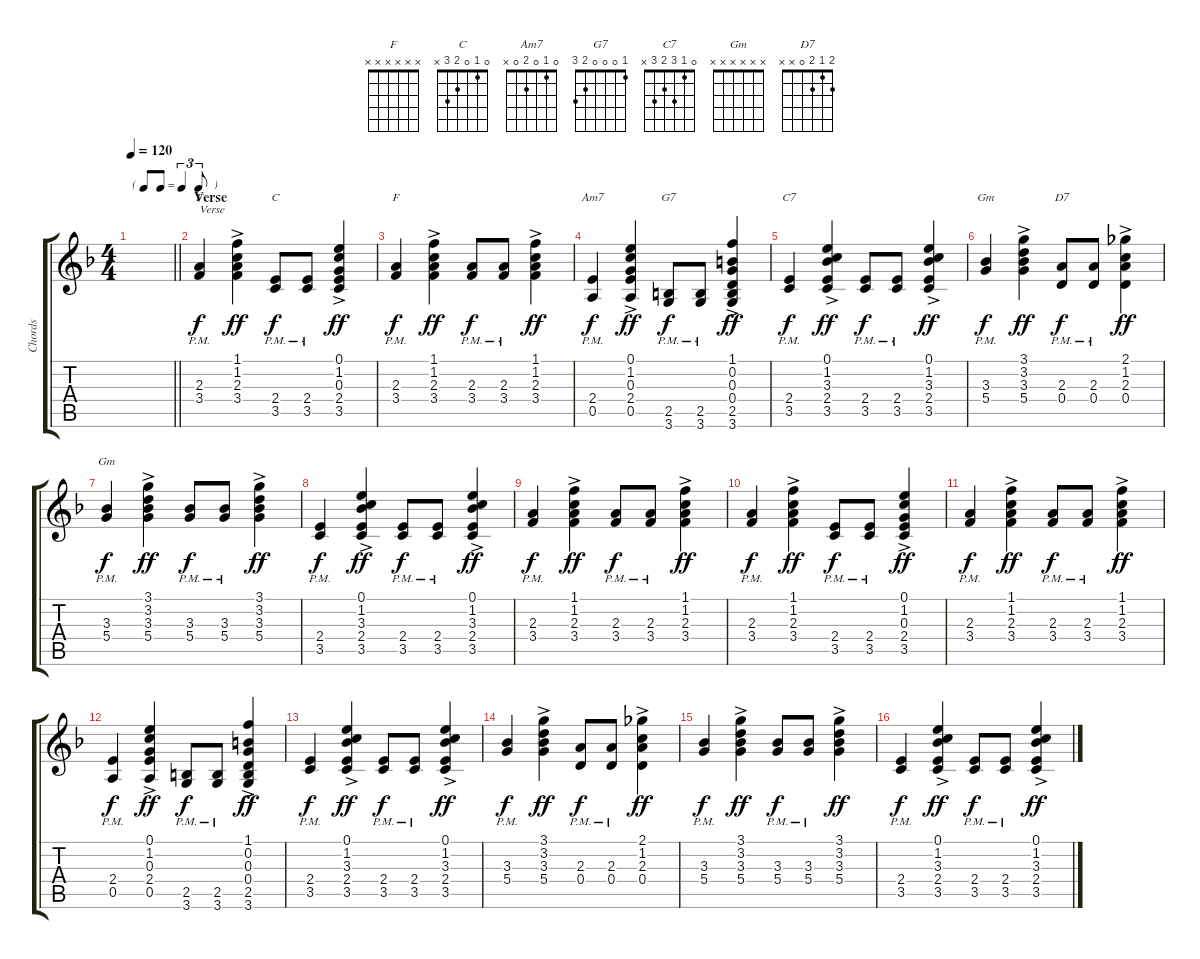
\track ("Chords" "Chords") {instrument acousticguitarnylon}
\staff {score tabs}
\tuning (E4 B3 G3 D3 A2 E2) {hide}
\chord ("F" 1 1 2 3 x x) {barre 1}
\chord ("C" 0 1 0 2 3 x)
\chord ("F" x x x x x x)
\chord ("Am7" 0 1 0 2 0 x)
\chord ("G7" 1 0 0 0 2 3)
\chord ("C7" 0 1 3 2 3 x)
\chord ("Gm" 3 3 3 5 x x) {barre 3}
\chord ("D7" 2 1 2 0 x x)
\chord ("Gm" x x x x x x)
\ts (4 4)
\tf triplet8th
\tempo 120
\clef g2
\barLineRight lightlight
\ks f
|
\section ("" "Verse")
(2.3{pm} 3.4{pm}).4{ch "F" txt "Verse"} (1.1 1.2 2.3 3.4{ac}).4{dy ff} (2.4{pm} 3.5{pm}).8{ch "C" dy f} (2.4{pm} 3.5{pm}).8 (0.1 1.2 0.3 2.4{ac} 3.5).4{dy ff} |
(2.3{pm} 3.4{pm}).4{ch "F" dy f} (1.1 1.2 2.3 3.4{ac}).4{dy ff} (2.3{pm} 3.4{pm}).8{dy f} (2.3{pm} 3.4{pm}).8 (1.1 1.2 2.3 3.4{ac}).4{dy ff} |
(2.4{pm} 0.5{pm}).4{ch "Am7" dy f} (0.1 1.2 0.3 2.4{ac} 0.5).4{dy ff} (2.5{pm} 3.6{pm}).8{ch "G7" dy f} (2.5{pm} 3.6{pm}).8 (1.1 0.2 0.3 0.4{ac} 2.5 3.6).4{dy ff} |
(2.4{pm} 3.5{pm}).4{ch "C7" dy f} (0.1 1.2 3.3 2.4{ac} 3.5).4{dy ff} (2.4{pm} 3.5{pm}).8{dy f} (2.4{pm} 3.5{pm}).8 (0.1 1.2 3.3 2.4{ac} 3.5).4{dy ff} |
(3.3{pm} 5.4{pm}).4{ch "Gm" dy f} (3.1 3.2 3.3 5.4{ac}).4{dy ff} (2.3{pm} 0.4{pm}).8{ch "D7" dy f} (2.3{pm} 0.4{pm}).8 (2.1 1.2 2.3 0.4{ac}).4{dy ff} |
(3.3{pm} 5.4{pm}).4{ch "Gm" dy f} (3.1 3.2 3.3 5.4{ac}).4{dy ff} (3.3{pm} 5.4{pm}).8{dy f} (3.3{pm} 5.4{pm}).8 (3.1 3.2 3.3 5.4{ac}).4{dy ff} |
(2.4{pm} 3.5{pm}).4{dy f} (0.1 1.2 3.3 2.4{ac} 3.5).4{dy ff} (2.4{pm} 3.5{pm}).8{dy f} (2.4{pm} 3.5{pm}).8 (0.1 1.2 3.3 2.4{ac} 3.5).4{dy ff} |
(2.3{pm} 3.4{pm}).4{dy f} (1.1 1.2 2.3 3.4{ac}).4{dy ff} (2.3{pm} 3.4{pm}).8{dy f} (2.3{pm} 3.4{pm}).8 (1.1 1.2 2.3 3.4{ac}).4{dy ff} |
(2.3{pm} 3.4{pm}).4{dy f} (1.1 1.2 2.3 3.4{ac}).4{dy ff} (2.4{pm} 3.5{pm}).8{dy f} (2.4{pm} 3.5{pm}).8 (0.1 1.2 0.3 2.4{ac} 3.5).4{dy ff} |
(2.3{pm} 3.4{pm}).4{dy f} (1.1 1.2 2.3 3.4{ac}).4{dy ff} (2.3{pm} 3.4{pm}).8{dy f} (2.3{pm} 3.4{pm}).8 (1.1 1.2 2.3 3.4{ac}).4{dy ff} |
(2.4{pm} 0.5{pm}).4{dy f} (0.1 1.2 0.3 2.4{ac} 0.5).4{dy ff} (2.5{pm} 3.6{pm}).8{dy f} (2.5{pm} 3.6{pm}).8 (1.1 0.2 0.3 0.4{ac} 2.5 3.6).4{dy ff} |
(2.4{pm} 3.5{pm}).4{dy f} (0.1 1.2 3.3 2.4{ac} 3.5).4{dy ff} (2.4{pm} 3.5{pm}).8{dy f} (2.4{pm} 3.5{pm}).8 (0.1 1.2 3.3 2.4{ac} 3.5).4{dy ff} |
(3.3{pm} 5.4{pm}).4{dy f} (3.1 3.2 3.3 5.4{ac}).4{dy ff} (2.3{pm} 0.4{pm}).8{dy f} (2.3{pm} 0.4{pm}).8 (2.1 1.2 2.3 0.4{ac}).4{dy ff} |
(3.3{pm} 5.4{pm}).4{dy f} (3.1 3.2 3.3 5.4{ac}).4{dy ff} (3.3{pm} 5.4{pm}).8{dy f} (3.3{pm} 5.4{pm}).8 (3.1 3.2 3.3 5.4{ac}).4{dy ff} |
(2.4{pm} 3.5{pm}).4{dy f} (0.1 1.2 3.3 2.4{ac} 3.5).4{dy ff} (2.4{pm} 3.5{pm}).8{dy f} (2.4{pm} 3.5{pm}).8 (0.1 1.2 3.3 2.4{ac} 3.5).4{dy ff}
